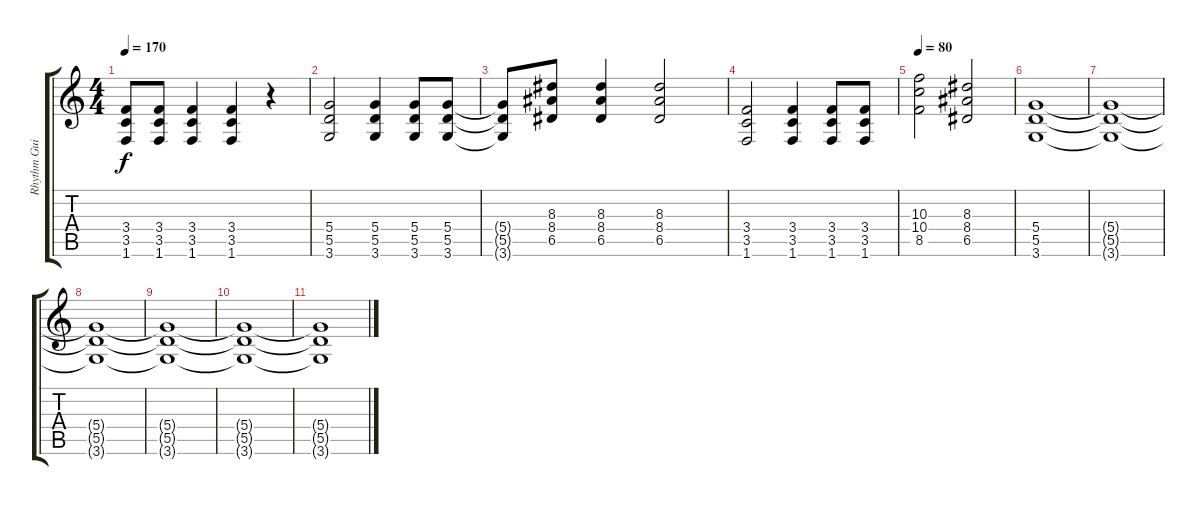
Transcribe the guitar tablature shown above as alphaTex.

\track ("Rhythm Guitar 1" "Rhythm Gui") {instrument distortionguitar}
\staff {score tabs}
\tuning (E4 B3 G3 D3 A2 E2) {hide}
\ts (4 4)
\tempo 170
\clef g2
\ks c
(3.4{t} 3.5{t} 1.6{t}).8{dy f} (3.4 3.5 1.6).8 (3.4 3.5 1.6).4 (3.4 3.5 1.6).4 r.4 |
(5.4 5.5 3.6).2 (5.4 5.5 3.6).4 (5.4 5.5 3.6).8 (5.4 5.5 3.6).8 |
(5.4{t} 5.5{t} 3.6{t}).8 (8.3 8.4 6.5).8 (8.3 8.4 6.5).4 (8.3 8.4 6.5).2 |
(3.4 3.5 1.6).2 (3.4 3.5 1.6).4 (3.4 3.5 1.6).8 (3.4 3.5 1.6).8 |
\tempo 80
(10.3 10.4 8.5).2 (8.3 8.4 6.5).2 |
(5.4 5.5 3.6).1 |
(5.4{t} 5.5{t} 3.6{t}).1 |
(5.4{t} 5.5{t} 3.6{t}).1 |
(5.4{t} 5.5{t} 3.6{t}).1 |
(5.4{t} 5.5{t} 3.6{t}).1 |
(5.4{t} 5.5{t} 3.6{t}).1
